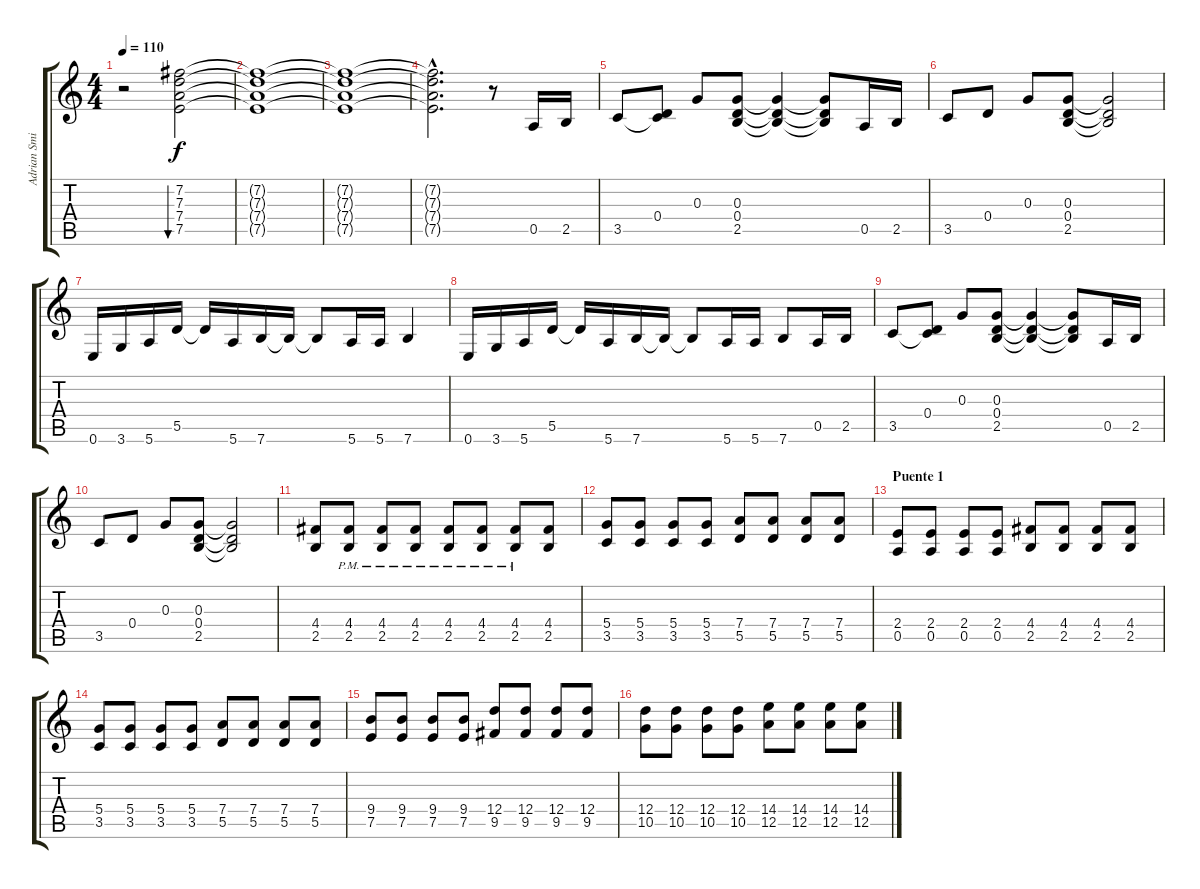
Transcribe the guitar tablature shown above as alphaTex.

\track ("Adrian Smith" "Adrian Smi") {instrument distortionguitar}
\staff {score tabs}
\tuning (E4 B3 G3 D3 A2 E2) {hide}
\ts (4 4)
\tempo 110
\clef g2
\ks c
r.2{dy f} (7.2 7.3 7.4 7.5).2{bu 120} |
(7.2{t} 7.3{t} 7.4{t} 7.5{t}).1 |
(7.2{t} 7.3{t} 7.4{t} 7.5{t}).1 |
(7.2{hac t} 7.3{hac t} 7.4{hac t} 7.5{hac t}).2{d} r.8{instrument distortionguitar} 0.5.16 2.5.16 |
3.5.8 (0.4 3.5{t}).8 0.3.8 (0.3 0.4 2.5).8 (0.3{t} 0.4{t} 2.5{t}).4 (0.3{t} 0.4{t} 2.5{t}).8 0.5.16 2.5.16 |
3.5.8 0.4.8 0.3.8 (0.3 0.4 2.5).8 (0.3{t} 0.4{t} 2.5{t}).2 |
0.6.16 3.6.16 5.6.16 5.5.16 5.5{t}.16 5.6.16 7.6.16 7.6{t}.16 7.6{t}.8 5.6.16 5.6.16 7.6.4 |
0.6.16 3.6.16 5.6.16 5.5.16 5.5{t}.16 5.6.16 7.6.16 7.6{t}.16 7.6{t}.8 5.6.16 5.6.16 7.6.8 0.5.16 2.5.16 |
3.5.8 (0.4 3.5{t}).8 0.3.8 (0.3 0.4 2.5).8 (0.3{t} 0.4{t} 2.5{t}).4 (0.3{t} 0.4{t} 2.5{t}).8 0.5.16 2.5.16 |
3.5.8 0.4.8 0.3.8 (0.3 0.4 2.5).8 (0.3{t} 0.4{t} 2.5{t}).2 |
(4.4 2.5).8 (4.4{pm} 2.5{pm}).8 (4.4{pm} 2.5{pm}).8 (4.4{pm} 2.5{pm}).8 (4.4{pm} 2.5{pm}).8 (4.4 2.5{pm}).8 (4.4 2.5{pm}).8 (4.4 2.5).8 |
(5.4 3.5).8 (5.4 3.5).8 (5.4 3.5).8 (5.4 3.5).8 (7.4 5.5).8 (7.4 5.5).8 (7.4 5.5).8 (7.4 5.5).8 |
\section ("" "Puente 1")
(2.4 0.5).8 (2.4 0.5).8 (2.4 0.5).8 (2.4 0.5).8 (4.4 2.5).8 (4.4 2.5).8 (4.4 2.5).8 (4.4 2.5).8 |
(5.4 3.5).8 (5.4 3.5).8 (5.4 3.5).8 (5.4 3.5).8 (7.4 5.5).8 (7.4 5.5).8 (7.4 5.5).8 (7.4 5.5).8 |
(9.4 7.5).8 (9.4 7.5).8 (9.4 7.5).8 (9.4 7.5).8 (12.4 9.5).8 (12.4 9.5).8 (12.4 9.5).8 (12.4 9.5).8 |
(12.4 10.5).8 (12.4 10.5).8 (12.4 10.5).8 (12.4 10.5).8 (14.4 12.5).8 (14.4 12.5).8 (14.4 12.5).8 (14.4 12.5).8
